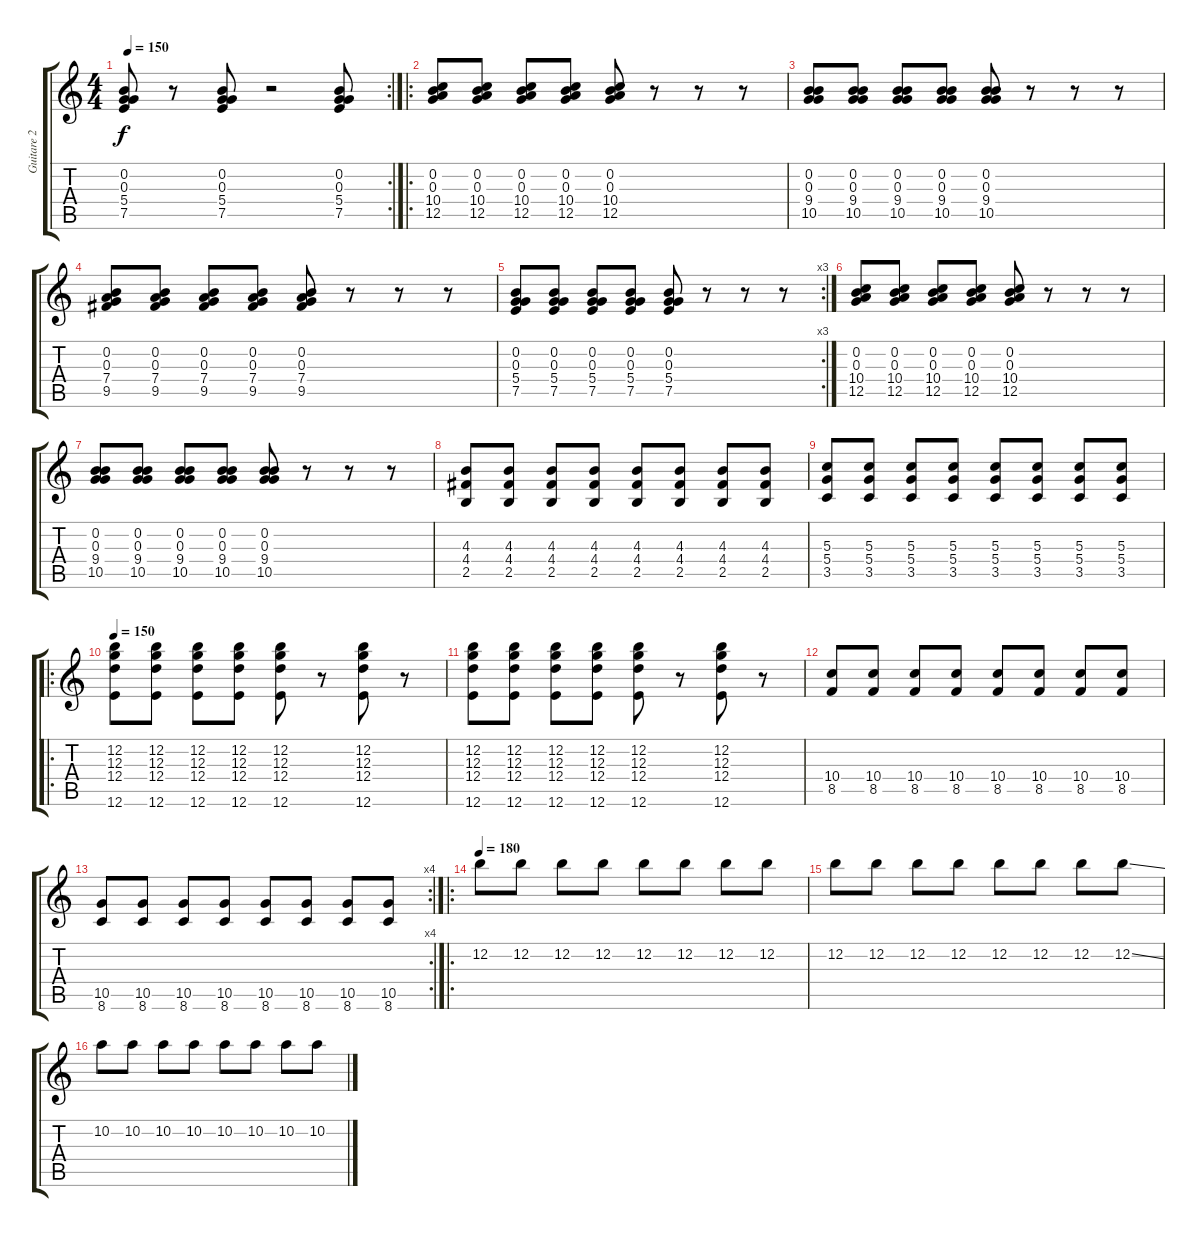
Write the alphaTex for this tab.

\track ("Guitare 2" "Guitare 2") {instrument overdrivenguitar}
\staff {score tabs}
\tuning (E4 B3 G3 D3 A2 E2) {hide}
\rc 2
\ts (4 4)
\tempo 150
\clef g2
\ks c
(0.2 0.3 5.4 7.5).8{dy f} r.8 (0.2 0.3 5.4 7.5).8 r.2 (0.2 0.3 5.4 7.5).8 |
\ro
(0.2 0.3 10.4 12.5).8 (0.2 0.3 10.4 12.5).8 (0.2 0.3 10.4 12.5).8 (0.2 0.3 10.4 12.5).8 (0.2 0.3 10.4 12.5).8 r.8 r.8 r.8 |
(0.2 0.3 9.4 10.5).8 (0.2 0.3 9.4 10.5).8 (0.2 0.3 9.4 10.5).8 (0.2 0.3 9.4 10.5).8 (0.2 0.3 9.4 10.5).8 r.8 r.8 r.8 |
(0.2 0.3 7.4 9.5).8 (0.2 0.3 7.4 9.5).8 (0.2 0.3 7.4 9.5).8 (0.2 0.3 7.4 9.5).8 (0.2 0.3 7.4 9.5).8 r.8 r.8 r.8 |
\rc 3
(0.2 0.3 5.4 7.5).8 (0.2 0.3 5.4 7.5).8 (0.2 0.3 5.4 7.5).8 (0.2 0.3 5.4 7.5).8 (0.2 0.3 5.4 7.5).8 r.8 r.8 r.8 |
(0.2 0.3 10.4 12.5).8 (0.2 0.3 10.4 12.5).8 (0.2 0.3 10.4 12.5).8 (0.2 0.3 10.4 12.5).8 (0.2 0.3 10.4 12.5).8 r.8 r.8 r.8 |
(0.2 0.3 9.4 10.5).8 (0.2 0.3 9.4 10.5).8 (0.2 0.3 9.4 10.5).8 (0.2 0.3 9.4 10.5).8 (0.2 0.3 9.4 10.5).8 r.8 r.8 r.8 |
(4.3 4.4 2.5).8 (4.3 4.4 2.5).8 (4.3 4.4 2.5).8 (4.3 4.4 2.5).8 (4.3 4.4 2.5).8 (4.3 4.4 2.5).8 (4.3 4.4 2.5).8 (4.3 4.4 2.5).8 |
(5.3 5.4 3.5).8 (5.3 5.4 3.5).8 (5.3 5.4 3.5).8 (5.3 5.4 3.5).8 (5.3 5.4 3.5).8 (5.3 5.4 3.5).8 (5.3 5.4 3.5).8 (5.3 5.4 3.5).8 |
\ro
\tempo 150
(12.2 12.3 12.4 12.6).8 (12.2 12.3 12.4 12.6).8 (12.2 12.3 12.4 12.6).8 (12.2 12.3 12.4 12.6).8 (12.2 12.3 12.4 12.6).8 r.8 (12.2 12.3 12.4 12.6).8 r.8 |
(12.2 12.3 12.4 12.6).8 (12.2 12.3 12.4 12.6).8 (12.2 12.3 12.4 12.6).8 (12.2 12.3 12.4 12.6).8 (12.2 12.3 12.4 12.6).8 r.8 (12.2 12.3 12.4 12.6).8 r.8 |
(10.4 8.5).8 (10.4 8.5).8 (10.4 8.5).8 (10.4 8.5).8 (10.4 8.5).8 (10.4 8.5).8 (10.4 8.5).8 (10.4 8.5).8 |
\rc 4
(10.5 8.6).8 (10.5 8.6).8 (10.5 8.6).8 (10.5 8.6).8 (10.5 8.6).8 (10.5 8.6).8 (10.5 8.6).8 (10.5 8.6).8 |
\ro
\tempo 180
12.2.8 12.2.8 12.2.8 12.2.8 12.2.8 12.2.8 12.2.8 12.2.8 |
12.2.8 12.2.8 12.2.8 12.2.8 12.2.8 12.2.8 12.2.8 12.2{ss}.8 |
10.2.8 10.2.8 10.2.8 10.2.8 10.2.8 10.2.8 10.2.8 10.2.8
